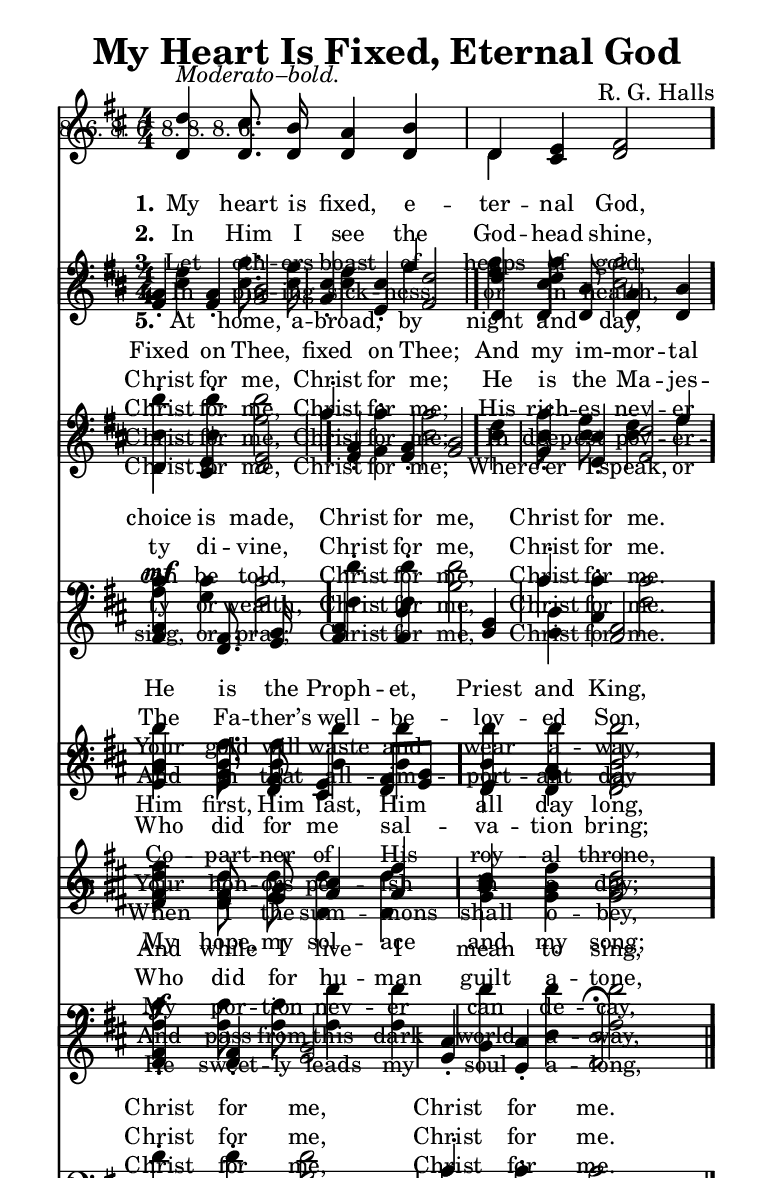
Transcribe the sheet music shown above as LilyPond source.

\include "common/global.ily"
\paper {
  \include "common/paper.ily"
  page-count = 1

}

\header{
  hymnnumber = "243"
  title = "My Heart Is Fixed, Eternal God"
  tunename = "Christ for Me"
  meter = "8. 6. 8. 6. 8. 8. 8. 6."
  poet = ""
  composer = "R. G. Halls"
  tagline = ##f
}

ta = { \tempo 4=80 }
tb = { \tempo 4=40 }

patternA = { \ta c4 c8. c16 c4 c | c c c2 }
patternB = { \ta c4 c4 c2 }
patternC = { \ta c4 c8 c c4 c | c4 c c2 }
patternD = { \ta c4 c8 c c4 c8[ c8] | c4 c c2 }
patternE = { \ta c4 c4 c2 | c4 c4 c2 }

global = {
  \include "common/overrides.ily"
  \override Staff.TimeSignature.style = #'numbered
  \time 4/4
  \override Score.MetronomeMark.transparent = ##t % hide all fermata changes too
  \ta
  \key d \major
  \autoBeamOff
}

notesSoprano = {
\global
\relative c'' {

  \changePitch \patternA { d^\markup{\italic{Moderato–bold.}} cis b a b | d, e fis }
  \changePitch \patternB { a a b | cis cis d }
  \changePitch \patternC { d cis b a b | d, e fis }
  \changePitch \patternB { a a b | cis cis d }

  \changePitch \patternA { a^\mf fis g a d | b d a }
  \changePitch \patternD { a g fis e fis g | b a fis }
  \changePitch \patternC { fis fis g a d | b d a }
  \changePitch \patternB { a^\f a b | cis cis \tb d\fermata \ta }

  \bar "|."

}
}

notesAlto = {
\global
\relative e' {

  \changePitch \patternA { d d d d d | d cis d }
  \changePitch \patternB { fis\staccato fis\staccato g | g\staccato e\staccato fis }
  \changePitch \patternC { d d d d d | d cis d }
  \changePitch \patternB { fis\staccato fis\staccato g | g\staccato e\staccato fis }

  \changePitch \patternA { fis d e fis fis | g g fis }
  \changePitch \patternD { e e d cis d e | d d d }
  \changePitch \patternC { d d e fis fis | g g fis }
  \changePitch \patternB { fis\staccato fis\staccato g | g\staccato e\staccato fis }

}
}

notesTenor = {
\global
\relative a {

  \changePitch \patternA { fis a g fis g | a a a }
  \changePitch \patternB { d\staccato d\staccato d | a\staccato a\staccato a }
  \changePitch \patternC { fis a g fis g | a a a }
  \changePitch \patternB { d\staccato d\staccato d | a\staccato a\staccato a }

  \changePitch \patternA { d a a d d | d d d }
  \changePitch \patternC { cis a a a a | g fis a }
  \changePitch \patternC { a a a d d | d d d }
  \changePitch \patternB { d\staccato d\staccato d | a\staccato a\staccato a }

}
}

notesBass = {
\global
\relative f {

  \changePitch \patternA { d d d d g | fis e d }
  \changePitch \patternB { d d g | a a, d }
  \changePitch \patternC { d d d d g | fis e d }
  \changePitch \patternB { d d g | a a, d }

  \changePitch \patternA { d d d d d | g, b d }
  \changePitch \patternC { a' cis, d a a | d d d }
  \changePitch \patternC { d d d d d | g, b d }
  \changePitch \patternE { d d g | a a, d_\fermata }

}
}

wordsA = \lyricmode {
\set stanza = "1."

My heart is fixed, e -- ter -- nal God, \bar "."
Fixed on Thee, fixed on Thee; \bar "."
And my im -- mor -- tal choice is made, \bar "."
Christ for me, Christ for me. \bar "."
He is the Proph -- et, Priest and King, \bar "."
Who did for me sal -- va -- tion bring; \bar "."
And while I live I mean to sing, \bar "."
Christ for me, Christ for me. \bar "."

}

wordsB = \lyricmode {
\set stanza = "2."

In Him I see the God -- head shine,
Christ for me, Christ for me;
He is the Ma -- jes -- ty di -- vine,
Christ for me, Christ for me.
The Fa -- ther’s well -- be -- lov -- ed Son,
Co -- part -- ner of His roy -- al throne,
Who did for hu -- man guilt a -- tone,
Christ for me, Christ for me.

}

wordsC = \lyricmode {
\set stanza = "3."

Let oth -- ers boast of heaps of gold,
Christ for me, Christ for me;
His rich -- es nev -- er can be told,
Christ for me, Christ for me.
Your gold will waste and wear a -- way,
Your hon -- ors per -- ish in a day;
My por -- tion nev -- er can de -- cay,
Christ for me, Christ for me.

}

wordsD = \lyricmode {
\set stanza = "4."

In pin -- ing sick -- ness, or in health,
Christ for me, Christ for me;
In deep -- est pov -- er -- ty or wealth,
Christ for me, Christ for me.
And in that all -- im -- port -- ant day
When I the sum -- mons shall o -- bey,
And pass from this dark world a -- way,
Christ for me, Christ for me.

}

wordsE = \lyricmode {
\set stanza = "5."

At home, a -- broad, by night and day,
Christ for me, Christ for me;
Wher -- e’er I speak, or sing, or pray;
Christ for me, Christ for me.
Him first, Him last, Him all day long,
My hope, my sol -- ace and my song;
He sweet -- ly leads my soul a -- long,
Christ for me, Christ for me.

}

\score {
  \context ChoirStaff <<
    \context Staff = upper <<
      \set Staff.autoBeaming = ##f
      \set ChoirStaff.systemStartDelimiter = #'SystemStartBar
      \set ChoirStaff.printPartCombineTexts = ##f
      \partcombine #'(2 . 11) \notesSoprano \notesAlto
      \context NullVoice = sopranos { \voiceOne << \notesSoprano >> }
      \context Lyrics = one   \lyricsto sopranos \wordsA
      \context Lyrics = two   \lyricsto sopranos \wordsB
      \context Lyrics = three \lyricsto sopranos \wordsC
      \context Lyrics = four  \lyricsto sopranos \wordsD
      \context Lyrics = five  \lyricsto sopranos \wordsE
    >>
    \context Staff = men <<
      \set Staff.autoBeaming = ##f
      \clef bass
      \set ChoirStaff.printPartCombineTexts = ##f
      \partcombine #'(2 . 11) \notesTenor \notesBass
    >>
  >>
  \layout {
    \include "common/layout.ily"
  }
  #(cond ((ly:get-option 'eog-midi-permitted) #{ \midi{
    \include "common/midi.ily"
  } #}))
}

\version "2.19.49"  % necessary for upgrading to future LilyPond versions.

% vi:set et ts=2 sw=2 ai nocindent syntax=lilypond:
